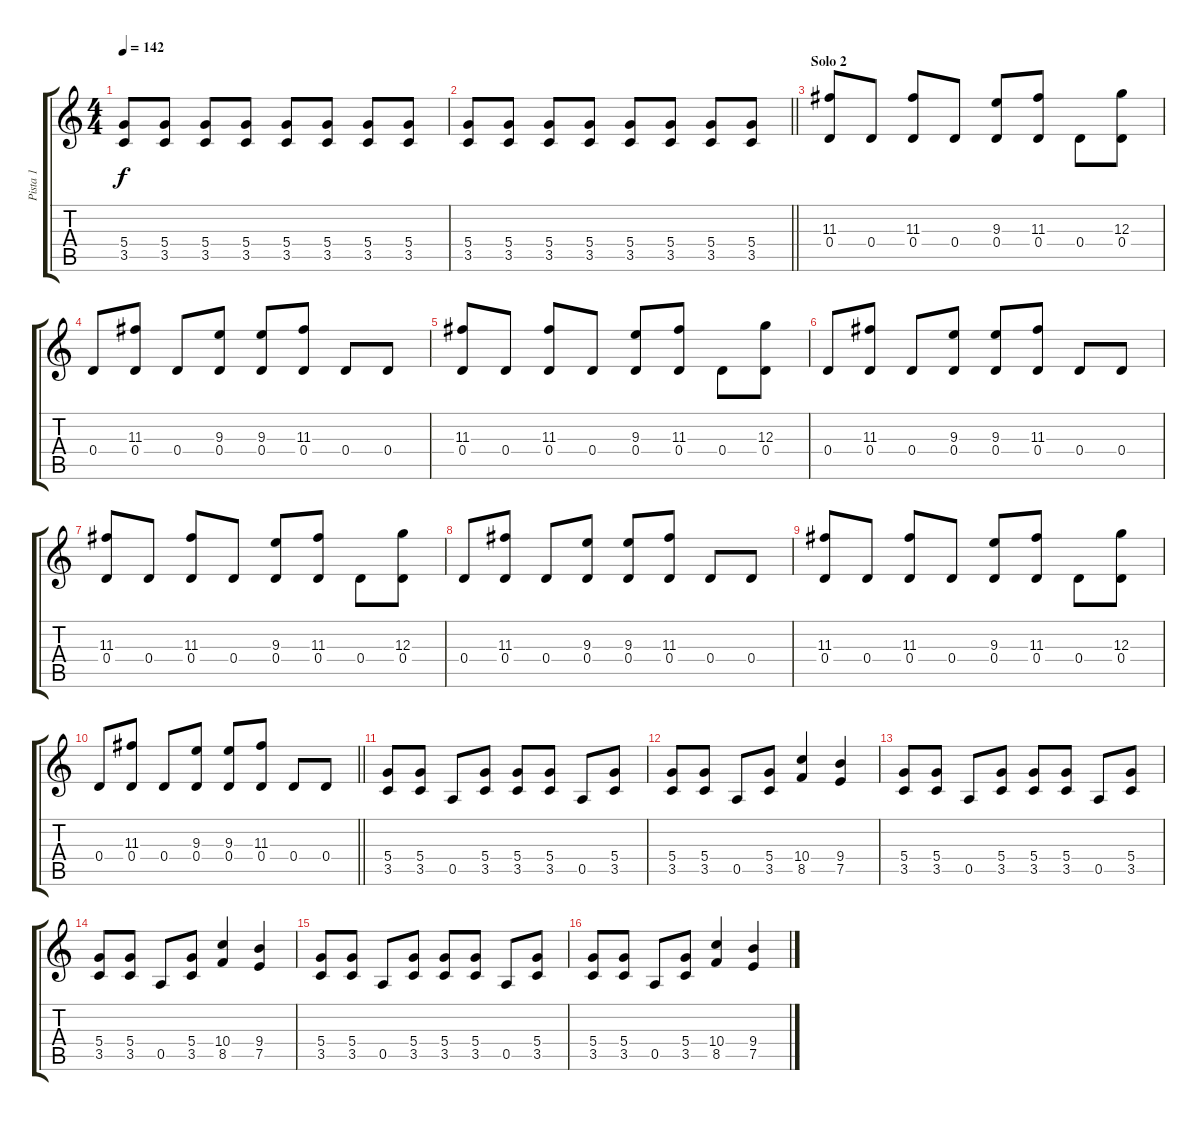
\track ("Pista 1" "Pista 1") {instrument distortionguitar}
\staff {score tabs}
\tuning (E4 B3 G3 D3 A2 E2) {hide}
\ts (4 4)
\tempo 142
\clef g2
\ks c
(5.4 3.5).8{dy f} (5.4 3.5).8 (5.4 3.5).8 (5.4 3.5).8 (5.4 3.5).8 (5.4 3.5).8 (5.4 3.5).8 (5.4 3.5).8 |
\barLineRight lightlight
(5.4 3.5).8 (5.4 3.5).8 (5.4 3.5).8 (5.4 3.5).8 (5.4 3.5).8 (5.4 3.5).8 (5.4 3.5).8 (5.4 3.5).8 |
\section ("" "Solo 2")
(11.3 0.4).8 0.4.8 (11.3 0.4).8 0.4.8 (9.3 0.4).8 (11.3 0.4).8 0.4.8 (12.3 0.4).8 |
0.4.8 (11.3 0.4).8 0.4.8 (9.3 0.4).8 (9.3 0.4).8 (11.3 0.4).8 0.4.8 0.4.8 |
(11.3 0.4).8 0.4.8 (11.3 0.4).8 0.4.8 (9.3 0.4).8 (11.3 0.4).8 0.4.8 (12.3 0.4).8 |
0.4.8 (11.3 0.4).8 0.4.8 (9.3 0.4).8 (9.3 0.4).8 (11.3 0.4).8 0.4.8 0.4.8 |
(11.3 0.4).8 0.4.8 (11.3 0.4).8 0.4.8 (9.3 0.4).8 (11.3 0.4).8 0.4.8 (12.3 0.4).8 |
0.4.8 (11.3 0.4).8 0.4.8 (9.3 0.4).8 (9.3 0.4).8 (11.3 0.4).8 0.4.8 0.4.8 |
(11.3 0.4).8 0.4.8 (11.3 0.4).8 0.4.8 (9.3 0.4).8 (11.3 0.4).8 0.4.8 (12.3 0.4).8 |
\barLineRight lightlight
0.4.8 (11.3 0.4).8 0.4.8 (9.3 0.4).8 (9.3 0.4).8 (11.3 0.4).8 0.4.8 0.4.8 |
(5.4 3.5).8 (5.4 3.5).8 0.5.8 (5.4 3.5).8 (5.4 3.5).8 (5.4 3.5).8 0.5.8 (5.4 3.5).8 |
(5.4 3.5).8 (5.4 3.5).8 0.5.8 (5.4 3.5).8 (10.4 8.5).4 (9.4 7.5).4 |
(5.4 3.5).8 (5.4 3.5).8 0.5.8 (5.4 3.5).8 (5.4 3.5).8 (5.4 3.5).8 0.5.8 (5.4 3.5).8 |
(5.4 3.5).8 (5.4 3.5).8 0.5.8 (5.4 3.5).8 (10.4 8.5).4 (9.4 7.5).4 |
(5.4 3.5).8 (5.4 3.5).8 0.5.8 (5.4 3.5).8 (5.4 3.5).8 (5.4 3.5).8 0.5.8 (5.4 3.5).8 |
(5.4 3.5).8 (5.4 3.5).8 0.5.8 (5.4 3.5).8 (10.4 8.5).4 (9.4 7.5).4
